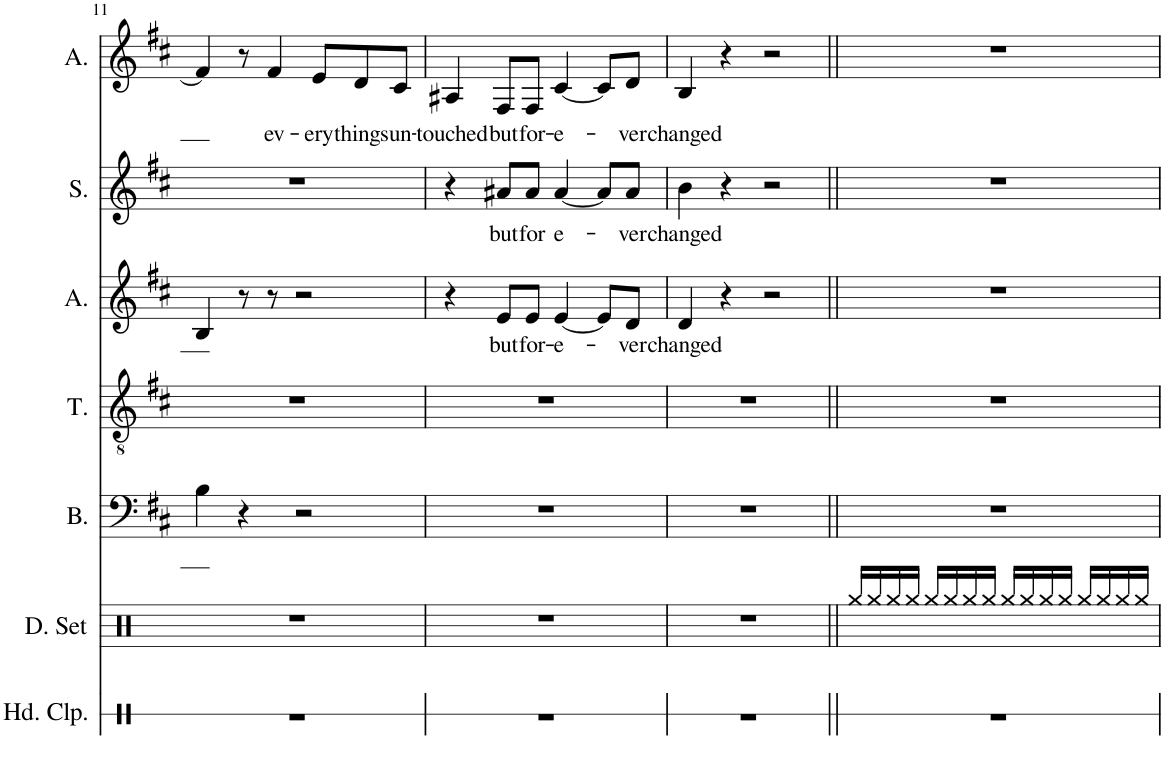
**kern	**kern	**kern	**kern	**kern	**text	**kern	**text	**kern	**text
*part7	*part6	*part5	*part4	*part3	*part3	*part2	*part2	*part1	*part1
*staff7	*staff6	*staff5	*staff4	*staff3	*staff3	*staff2	*staff2	*staff1	*staff1
*I"Hand Clap	*I"Drumset	*I"Bass	*I"Tenor	*I"Alto	*	*I"Soprano	*	*I"Alto	*
*I'Hd. Clp.	*I'D. Set	*I'B.	*I'T.	*I'A.	*	*I'S.	*	*I'A.	*
!!LO:PB:g=z
*clefX	*clefX	*clefF4	*clefGv2	*clefG2	*	*clefG2	*	*clefG2	*
*k[]	*k[]	*k[f#c#]	*k[f#c#]	*k[f#c#]	*	*k[f#c#]	*	*k[f#c#]	*
*M4/4	*M4/4	*M4/4	*M4/4	*M4/4	*	*M4/4	*	*M4/4	*
=11	=11	=11	=11	=11	=11	=11	=11	=11	=11
1r	1r	4B\	1r	4B/	.	1r	.	4f#/]	.
.	.	4r	.	8r	.	.	.	8r	.
!	!	!	!	!	!	!	!	!	!LO:LY:b
.	.	.	.	8r	.	.	.	4f#/	ev-
.	.	2r	.	2r	.	.	.	.	.
!	!	!	!	!	!	!	!	!	!LO:LY:b
.	.	.	.	.	.	.	.	8e/L	-ery
!	!	!	!	!	!	!	!	!	!LO:LY:b
.	.	.	.	.	.	.	.	8d/	things
!	!	!	!	!	!	!	!	!	!LO:LY:b
.	.	.	.	.	.	.	.	8c#/J	un-
=12	=12	=12	=12	=12	=12	=12	=12	=12	=12
!	!	!	!	!	!	!	!	!	!LO:LY:b
1r	1r	1r	1r	4r	.	4r	.	4A#X/	-touched
!	!	!	!	!	!LO:LY:b	!	!LO:LY:b	!	!LO:LY:b
.	.	.	.	8e/L	but	8a#X/L	but	8F#/L	but
!	!	!	!	!	!LO:LY:b	!	!LO:LY:b	!	!LO:LY:b
.	.	.	.	8e/J	for-	8a#/J	for	8F#/J	for-
!	!	!	!	!	!LO:LY:b	!	!LO:LY:b	!	!LO:LY:b
.	.	.	.	[4e/	-e-	[4a#/	e-	[4c#/	-e-
.	.	.	.	8e/L]	.	8a#/L]	.	8c#/L]	.
!	!	!	!	!	!LO:LY:b	!	!LO:LY:b	!	!LO:LY:b
.	.	.	.	8d/J	-ver	8a#/J	-ver	8d/J	-ver
=13	=13	=13	=13	=13	=13	=13	=13	=13	=13
!	!	!	!	!	!LO:LY:b	!	!LO:LY:b	!	!LO:LY:b
1r	1r	1r	1r	4d/	changed	4b\	changed	4B/	changed
.	.	.	.	4r	.	4r	.	4r	.
.	.	.	.	2r	.	2r	.	2r	.
=14||	=14||	=14||	=14||	=14||	=14||	=14||	=14||	=14||	=14||
1r	16Rgg/LL	1r	1r	1r	.	1r	.	1r	.
.	16Rgg/	.	.	.	.	.	.	.	.
.	16Rgg/	.	.	.	.	.	.	.	.
.	16Rgg/JJ	.	.	.	.	.	.	.	.
.	16Rgg/LL	.	.	.	.	.	.	.	.
.	16Rgg/	.	.	.	.	.	.	.	.
.	16Rgg/	.	.	.	.	.	.	.	.
.	16Rgg/JJ	.	.	.	.	.	.	.	.
.	16Rgg/LL	.	.	.	.	.	.	.	.
.	16Rgg/	.	.	.	.	.	.	.	.
.	16Rgg/	.	.	.	.	.	.	.	.
.	16Rgg/JJ	.	.	.	.	.	.	.	.
.	16Rgg/LL	.	.	.	.	.	.	.	.
.	16Rgg/	.	.	.	.	.	.	.	.
.	16Rgg/	.	.	.	.	.	.	.	.
.	16Rgg/JJ	.	.	.	.	.	.	.	.
=	=	=	=	=	=	=	=	=	=
*-	*-	*-	*-	*-	*-	*-	*-	*-	*-
